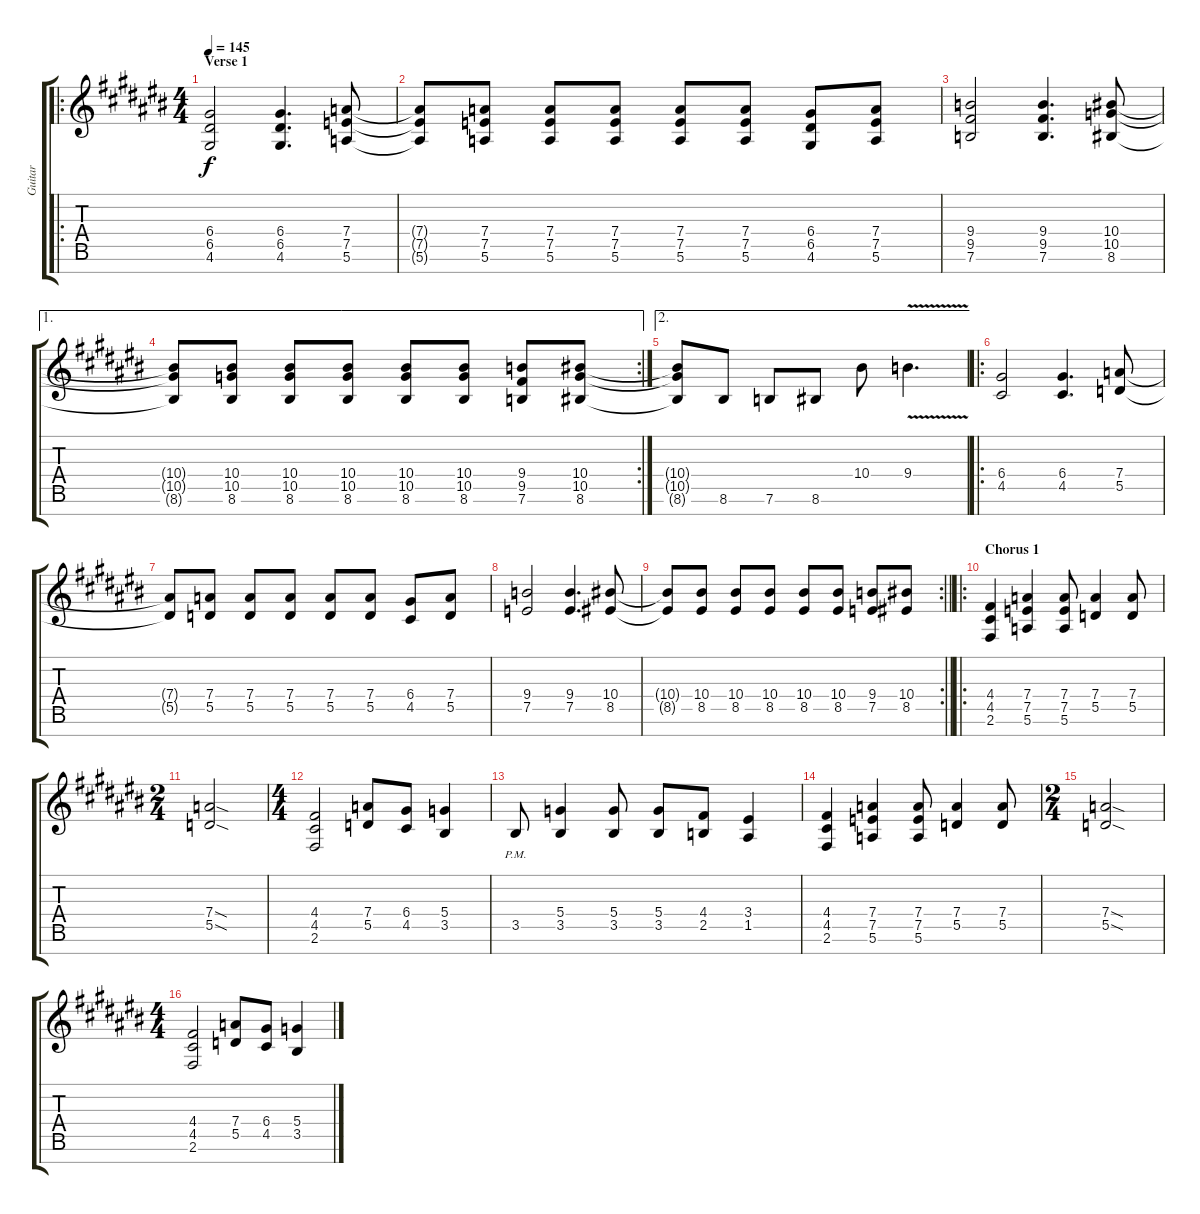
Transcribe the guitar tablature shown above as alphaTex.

\track ("Guitar" "Guitar") {instrument distortionguitar}
\staff {score tabs}
\tuning (E4 B3 G3 D3 A2 E2 B1) {hide}
\ro
\ts (4 4)
\section ("" "Verse 1")
\tempo 145
\clef g2
\ks c#
(6.4 6.5 4.6).2{dy f} (6.4 6.5 4.6).4{d} (7.4 7.5 5.6).8 |
(7.4{t} 7.5{t} 5.6{t}).8 (7.4 7.5 5.6).8 (7.4 7.5 5.6).8 (7.4 7.5 5.6).8 (7.4 7.5 5.6).8 (7.4 7.5 5.6).8 (6.4 6.5 4.6).8 (7.4 7.5 5.6).8 |
(9.4 9.5 7.6).2 (9.4 9.5 7.6).4{d} (10.4 10.5 8.6).8 |
\ae 1
\rc 2
(10.4{t} 10.5{t} 8.6{t}).8 (10.4 10.5 8.6).8 (10.4 10.5 8.6).8 (10.4 10.5 8.6).8 (10.4 10.5 8.6).8 (10.4 10.5 8.6).8 (9.4 9.5 7.6).8 (10.4 10.5 8.6).8 |
\ae 2
(10.4{t} 10.5{t} 8.6{t}).8 8.6.8 7.6.8 8.6.8 10.4.8 9.4{v}.4{d} |
\ro
(6.4 4.5).2 (6.4 4.5).4{d} (7.4 5.5).8 |
(7.4{t} 5.5{t}).8 (7.4 5.5).8 (7.4 5.5).8 (7.4 5.5).8 (7.4 5.5).8 (7.4 5.5).8 (6.4 4.5).8 (7.4 5.5).8 |
(9.4 7.5).2 (9.4 7.5).4{d} (10.4 8.5).8 |
\rc 2
\barLineRight lightlight
(10.4{t} 8.5{t}).8 (10.4 8.5).8 (10.4 8.5).8 (10.4 8.5).8 (10.4 8.5).8 (10.4 8.5).8 (9.4 7.5).8 (10.4 8.5).8 |
\ro
\section ("" "Chorus 1")
(4.4 4.5 2.6).4 (7.4 7.5 5.6).4 (7.4 7.5 5.6).8 (7.4 5.5).4 (7.4 5.5).8 |
\ts (2 4)
(7.4{sod} 5.5{sod}).2 |
\ts (4 4)
(4.4 4.5 2.6).2 (7.4 5.5).8 (6.4 4.5).8 (5.4 3.5).4 |
3.5{pm}.8 (5.4 3.5).4 (5.4 3.5).8 (5.4 3.5).8 (4.4 2.5).8 (3.4 1.5).4 |
(4.4 4.5 2.6).4 (7.4 7.5 5.6).4 (7.4 7.5 5.6).8 (7.4 5.5).4 (7.4 5.5).8 |
\ts (2 4)
(7.4{sod} 5.5{sod}).2 |
\ts (4 4)
(4.4 4.5 2.6).2 (7.4 5.5).8 (6.4 4.5).8 (5.4 3.5).4
